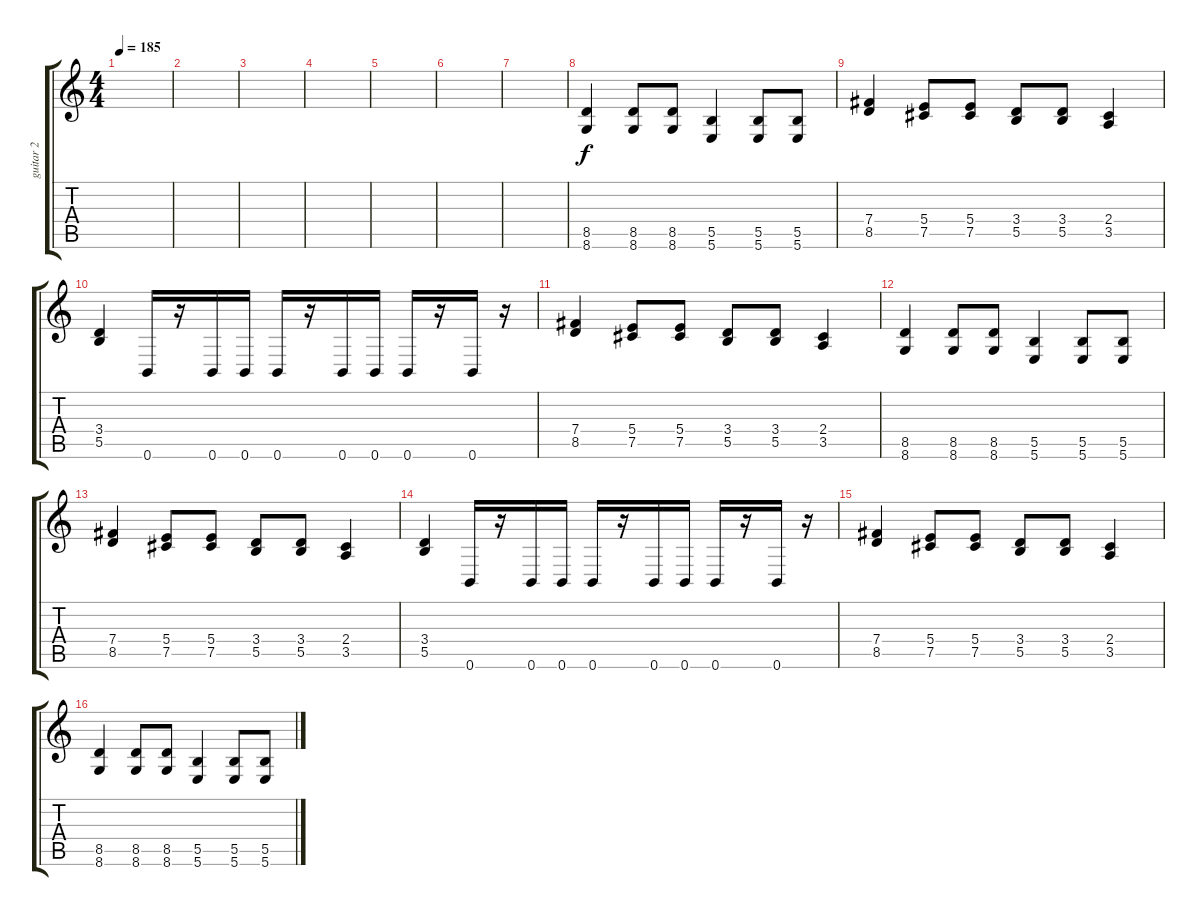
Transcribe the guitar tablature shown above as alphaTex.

\track ("guitar 2" "guitar 2") {instrument overdrivenguitar}
\staff {score tabs}
\tuning (Db4 Ab3 E3 B2 Gb2 B1) {hide}
\ts (4 4)
\tempo 185
\clef g2
\ks c
|
|
|
|
|
|
|
(8.5 8.6).4 (8.5 8.6).8 (8.5 8.6).8 (5.5 5.6).4 (5.5 5.6).8 (5.5 5.6).8 |
(7.4 8.5).4 (5.4 7.5).8 (5.4 7.5).8 (3.4 5.5).8 (3.4 5.5).8 (2.4 3.5).4 |
(3.4 5.5).4 0.6.16 r.16 0.6.16 0.6.16 0.6.16 r.16 0.6.16 0.6.16 0.6.16 r.16 0.6.16 r.16 |
(7.4 8.5).4 (5.4 7.5).8 (5.4 7.5).8 (3.4 5.5).8 (3.4 5.5).8 (2.4 3.5).4 |
(8.5 8.6).4 (8.5 8.6).8 (8.5 8.6).8 (5.5 5.6).4 (5.5 5.6).8 (5.5 5.6).8 |
(7.4 8.5).4 (5.4 7.5).8 (5.4 7.5).8 (3.4 5.5).8 (3.4 5.5).8 (2.4 3.5).4 |
(3.4 5.5).4 0.6.16 r.16 0.6.16 0.6.16 0.6.16 r.16 0.6.16 0.6.16 0.6.16 r.16 0.6.16 r.16 |
(7.4 8.5).4 (5.4 7.5).8 (5.4 7.5).8 (3.4 5.5).8 (3.4 5.5).8 (2.4 3.5).4 |
(8.5 8.6).4 (8.5 8.6).8 (8.5 8.6).8 (5.5 5.6).4 (5.5 5.6).8 (5.5 5.6).8
